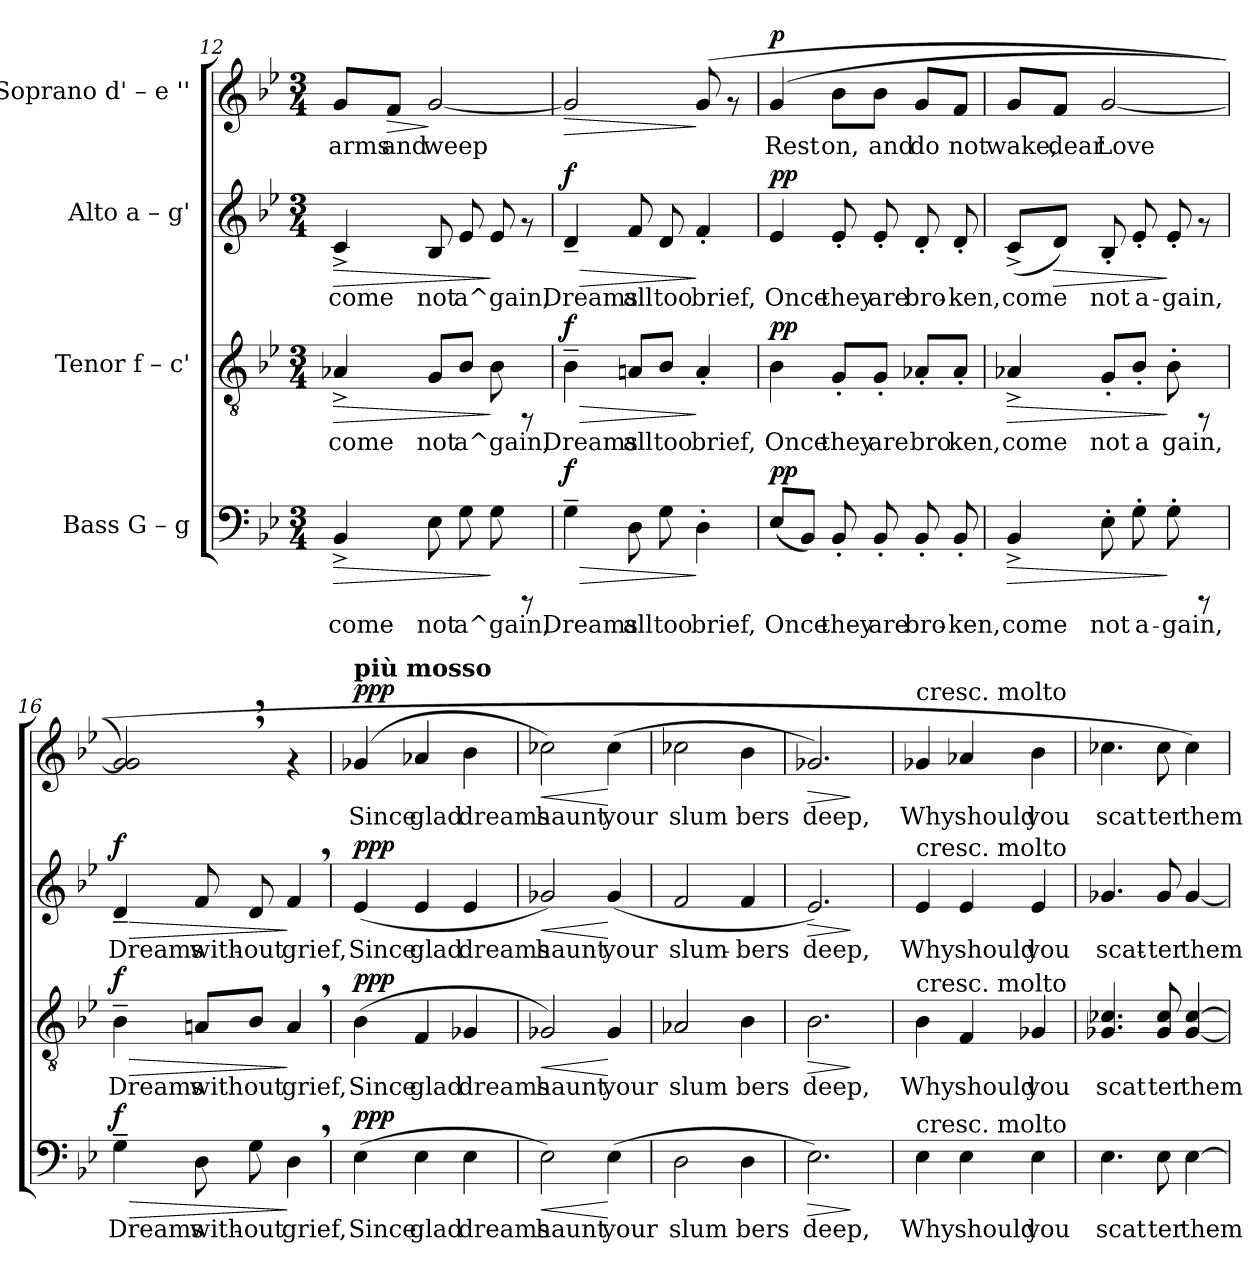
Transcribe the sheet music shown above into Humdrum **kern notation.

**kern	**text	**dynam	**kern	**text	**dynam	**kern	**text	**dynam	**kern	**text	**dynam
*part4	*part4	*part4	*part3	*part3	*part3	*part2	*part2	*part2	*part1	*part1	*part1
*staff4	*staff4	*staff4	*staff3	*staff3	*staff3	*staff2	*staff2	*staff2	*staff1	*staff1	*staff1
*I"Bass  G – g	*	*	*I"Tenor  f – c'	*	*	*I"Alto  a – g'	*	*	*I"Soprano  d' – e ''	*	*
*clefF4	*	*	*clefGv2	*	*	*clefG2	*	*	*clefG2	*	*
*k[b-e-]	*	*	*k[b-e-]	*	*	*k[b-e-]	*	*	*k[b-e-]	*	*
*B-:	*	*	*B-:	*	*	*B-:	*	*	*B-:	*	*
*M3/4	*	*	*M3/4	*	*	*M3/4	*	*	*M3/4	*	*
=12	=12	=12	=12	=12	=12	=12	=12	=12	=12	=12	=12
!	!LO:LY:b:cj	!LO:HP:b	!	!LO:LY:b:cj	!LO:HP:b	!	!LO:LY:b:cj	!LO:HP:b	!	!LO:LY:b:cj	!
4BB-^</	come	>	4A-X^</	come	>	4c^</	come	>	8g/L	arms	.
!	!	!	!	!	!	!	!	!	!	!LO:LY:b:cj	!LO:HP:b
.	.	.	.	.	.	.	.	.	8f/J	and	>
!	!LO:LY:b:cj	!	!	!LO:LY:b:cj	!	!	!LO:LY:b:cj	!	!	!LO:LY:b:cj	!
8E-\	not	.	8G/L	not	.	8B-/	not	.	[>2g/	weep	]
!	!LO:LY:b:cj	!	!	!LO:LY:b:cj	!	!	!LO:LY:b:cj	!	!	!	!
8G\	a^gain,	.	8B-/J	a^gain,	.	8e-/	a^gain,-	.	.	.	.
!	!LO:LY:b:cj	!	!	!LO:LY:b:cj	!	!	!LO:LY:b:cj	!	!	!	!
8G\	.	]	8B-\	.	]	8e-/	--	]	.	.	.
8rCCC	.	.	8rFF	.	.	8rf	.	.	.	.	.
!!LO:PB:g=z
=13	=13	=13	=13	=13	=13	=13	=13	=13	=13	=13	=13
!	!LO:LY:b:cj	!LO:HP:b	!	!LO:LY:b:cj	!LO:HP:b	!	!LO:LY:b:cj	!LO:HP:b	!	!LO:LY:b:cj	!LO:HP:b
!	!	!LO:DY:n=1:a	!	!	!LO:DY:n=1:a	!	!	!LO:DY:n=1:a	!	!	!
4G~>\	Dreams	> f	4B-~>\	Dreams	> f	4d~</	-Dreams	> f	2g/]	.	>
!	!LO:LY:b:cj	!	!	!LO:LY:b:cj	!	!	!LO:LY:b:cj	!	!	!	!
8D\	all	.	8An/L	all	.	8f/	all	.	.	.	.
!	!LO:LY:b:cj	!	!	!LO:LY:b:cj	!	!	!LO:LY:b:cj	!	!	!	!
8G\	too	.	8B-/J	too	.	8d/	too	.	.	.	.
!	!LO:LY:b:cj	!	!	!LO:LY:b:cj	!	!	!LO:LY:b:cj	!	!	!LO:LY:b:cj	!
4D'>\	brief,	]	4A'</	brief,	]	4f'</	brief,	]	(<8g/	.	]
.	.	.	.	.	.	.	.	.	8rf	.	.
=14	=14	=14	=14	=14	=14	=14	=14	=14	=14	=14	=14
!	!LO:LY:b:cj	!LO:DY:a	!	!LO:LY:b:cj	!LO:DY:a	!	!LO:LY:b:cj	!LO:DY:a	!	!LO:LY:b:cj	!LO:DY:a
(<8E-/L	Once	pp	4B-\	Once	pp	4e-/	Once	pp	(>4g/	Rest	p
!	!LO:LY:b:cj	!	!	!	!	!	!	!	!	!	!
8BB-/J)	.	.	.	.	.	.	.	.	.	.	.
!	!LO:LY:b:cj	!	!	!LO:LY:b:cj	!	!	!LO:LY:b:cj	!	!	!LO:LY:b:cj	!
8BB-'</	they	.	8G'</L	they	.	8e-'</	they	.	8b-\L	on,	.
!	!LO:LY:b:cj	!	!	!LO:LY:b:cj	!	!	!LO:LY:b:cj	!	!	!LO:LY:b:cj	!
8BB-'</	are	.	8G'</J	are	.	8e-'</	are	.	8b-\J	and	.
!	!LO:LY:b:cj	!	!	!LO:LY:b:cj	!	!	!LO:LY:b:cj	!	!	!LO:LY:b:cj	!
8BB-'</	bro-	.	8A-X'</L	bro	.	8d'</	bro-	.	8g/L	do	.
!	!LO:LY:b:cj	!	!	!LO:LY:b:cj	!	!	!LO:LY:b:cj	!	!	!LO:LY:b:cj	!
8BB-'</	-ken,	.	8A-'</J	ken,	.	8d'</	-ken,	.	8f/J	not	.
=15	=15	=15	=15	=15	=15	=15	=15	=15	=15	=15	=15
!	!LO:LY:b:cj	!LO:HP:b	!	!LO:LY:b:cj	!LO:HP:b	!	!LO:LY:b:cj	!	!	!LO:LY:b:cj	!
4BB-^</	come	>	4A-X^</	come	>	(<8c^</L	come	.	8g/L	wake,	.
!	!	!	!	!	!	!	!LO:LY:b:cj	!LO:HP:b	!	!LO:LY:b:cj	!
.	.	.	.	.	.	8d/J)	.	>	8f/J	dear	.
!	!LO:LY:b:cj	!	!	!LO:LY:b:cj	!	!	!LO:LY:b:cj	!	!	!LO:LY:b:cj	!
8E-'>\	not	.	8G'</L	not	.	8B-'</	not	.	[<2g/	Love	.
!	!LO:LY:b:cj	!	!	!LO:LY:b:cj	!	!	!LO:LY:b:cj	!	!	!	!
8G'>\	a-	.	8B-'>/J	a	.	8e-'</	a-	.	.	.	.
!	!LO:LY:b:cj	!	!	!LO:LY:b:cj	!	!	!LO:LY:b:cj	!	!	!	!
8G'>\	-gain,	]	8B-'>\	gain,	]	8e-'</	-gain,	]	.	.	.
8rCCC	.	.	8rFF	.	.	8rf	.	.	.	.	.
=16	=16	=16	=16	=16	=16	=16	=16	=16	=16	=16	=16
!	!LO:LY:b:cj	!LO:HP:b	!	!LO:LY:b:cj	!LO:HP:b	!	!LO:LY:b:cj	!LO:HP:b	!	!LO:LY:b:cj	!
!	!	!LO:DY:n=1:a	!	!	!LO:DY:n=1:a	!	!	!LO:DY:n=1:a	!	!	!
4G~>\	Dreams	> f	4B-~>\	Dreams	> f	4d~</	Dreams	> f	2g/,> 2g/],>)	.	.
!	!LO:LY:b:cj	!	!	!LO:LY:b:cj	!	!	!LO:LY:b:cj	!	!	!	!
8D\	with-	.	8An/L	with	.	8f/	with-	.	.	.	.
!	!LO:LY:b:cj	!	!	!LO:LY:b:cj	!	!	!LO:LY:b:cj	!	!	!	!
8G\	-out	.	8B-/J	out	.	8d/	-out	.	.	.	.
!	!LO:LY:b:cj	!	!	!LO:LY:b:cj	!	!	!LO:LY:b:cj	!	!	!	!
4D,>\	grief,	]	4A,>/	grief,	]	4f,>/	grief,	]	4rf	.	.
!!LO:LB:g=z
=17	=17	=17	=17	=17	=17	=17	=17	=17	=17	=17	=17
!	!	!	!	!	!	!	!	!	!LO:TX:a:B:t=più mosso	!	!
!	!LO:LY:b:cj	!LO:DY:a	!	!LO:LY:b:cj	!LO:DY:a	!	!LO:LY:b:cj	!LO:DY:a	!	!LO:LY:b:cj	!LO:DY:a
(>4E-\	Since	ppp	(>4B-\	Since	ppp	(<4e-/	Since	ppp	(>4g-X/	Since	ppp
!	!LO:LY:b:cj	!	!	!LO:LY:b:cj	!	!	!LO:LY:b:cj	!	!	!LO:LY:b:cj	!
4E-\	glad	.	4F/	glad	.	4e-/	glad	.	4a-X/	glad	.
!	!LO:LY:b:cj	!	!	!LO:LY:b:cj	!	!	!LO:LY:b:cj	!	!	!LO:LY:b:cj	!
4E-\	dreams	.	4G-X/	dreams	.	4e-/	dreams	.	4b-\	dreams	.
=18	=18	=18	=18	=18	=18	=18	=18	=18	=18	=18	=18
!	!LO:LY:b:cj	!LO:HP:b	!	!LO:LY:b:cj	!LO:HP:b	!	!LO:LY:b:cj	!LO:HP:b	!	!LO:LY:b:cj	!LO:HP:b
2E-\)	haunt	<	2G-X/)	haunt	<	2g-X/)	haunt	<	2cc-X\)	haunt	<
!	!LO:LY:b:cj	!	!	!LO:LY:b:cj	!	!	!LO:LY:b:cj	!	!	!LO:LY:b:cj	!
(>4E-\	your	[	4G-/	your	[	(<4g-/	your	[	(>4cc-\	your	[
=19	=19	=19	=19	=19	=19	=19	=19	=19	=19	=19	=19
!	!LO:LY:b:cj	!	!	!LO:LY:b:cj	!	!	!LO:LY:b:cj	!	!	!LO:LY:b:cj	!
2D\	slum	.	2A-X/	slum	.	2f/	slum-	.	2cc-X\	slum	.
!	!LO:LY:b:cj	!	!	!LO:LY:b:cj	!	!	!LO:LY:b:cj	!	!	!LO:LY:b:cj	!
4D\	bers	.	4B-\	bers	.	4f/	-bers	.	4b-\	bers	.
=20	=20	=20	=20	=20	=20	=20	=20	=20	=20	=20	=20
!	!LO:LY:b:cj	!LO:HP:b	!	!LO:LY:b:cj	!LO:HP:b	!	!LO:LY:b:cj	!LO:HP:b	!	!LO:LY:b:cj	!LO:HP:b
2.E-\)	deep,	>	2.B-\	deep,	>	2.e-/)	deep,	>	2.g-X/)	deep,	>
.	.	]	.	.	]	.	.	]	.	.	]
=21	=21	=21	=21	=21	=21	=21	=21	=21	=21	=21	=21
!	!	!	!	!	!	!	!	!	!LO:TX:a:t=cresc. molto	!	!
!	!	!	!	!	!	!LO:TX:a:t=cresc. molto	!	!	!	!	!
!	!	!	!LO:TX:a:t=cresc. molto	!	!	!	!	!	!	!	!
!LO:TX:a:t=cresc. molto	!	!	!	!	!	!	!	!	!	!	!
!	!LO:LY:b:cj	!	!	!LO:LY:b:cj	!	!	!LO:LY:b:cj	!	!	!LO:LY:b:cj	!
4E-\	Why	.	4B-\	Why	.	4e-/	Why	.	4g-X/	Why	.
!	!LO:LY:b:cj	!	!	!LO:LY:b:cj	!	!	!LO:LY:b:cj	!	!	!LO:LY:b:cj	!
4E-\	should	.	4F/	should	.	4e-/	should	.	4a-X/	should	.
!	!LO:LY:b:cj	!	!	!LO:LY:b:cj	!	!	!LO:LY:b:cj	!	!	!LO:LY:b:cj	!
4E-\	you	.	4G-X/	you	.	4e-/	you	.	4b-\	you	.
=22	=22	=22	=22	=22	=22	=22	=22	=22	=22	=22	=22
!	!LO:LY:b:cj	!	!	!LO:LY:b:cj	!	!	!LO:LY:b:cj	!	!	!LO:LY:b:cj	!
4.E-\	scat	.	4.c-X/ 4.G-X/	scat	.	4.g-X/	scat-	.	4.cc-X\	scat	.
!	!LO:LY:b:cj	!	!	!LO:LY:b:cj	!	!	!LO:LY:b:cj	!	!	!LO:LY:b:cj	!
8E-\	ter	.	8c-/ 8G-/	ter	.	8g-/	-ter	.	8cc-\	ter	.
!	!LO:LY:b:cj	!	!	!LO:LY:b:cj	!	!	!LO:LY:b:cj	!	!	!LO:LY:b:cj	!
[<4E-\	them	.	[>4c-/ [>4G-/	them	.	[>4g-/	them	.	4cc-\)	them	.
=	=	=	=	=	=	=	=	=	=	=	=
*-	*-	*-	*-	*-	*-	*-	*-	*-	*-	*-	*-
